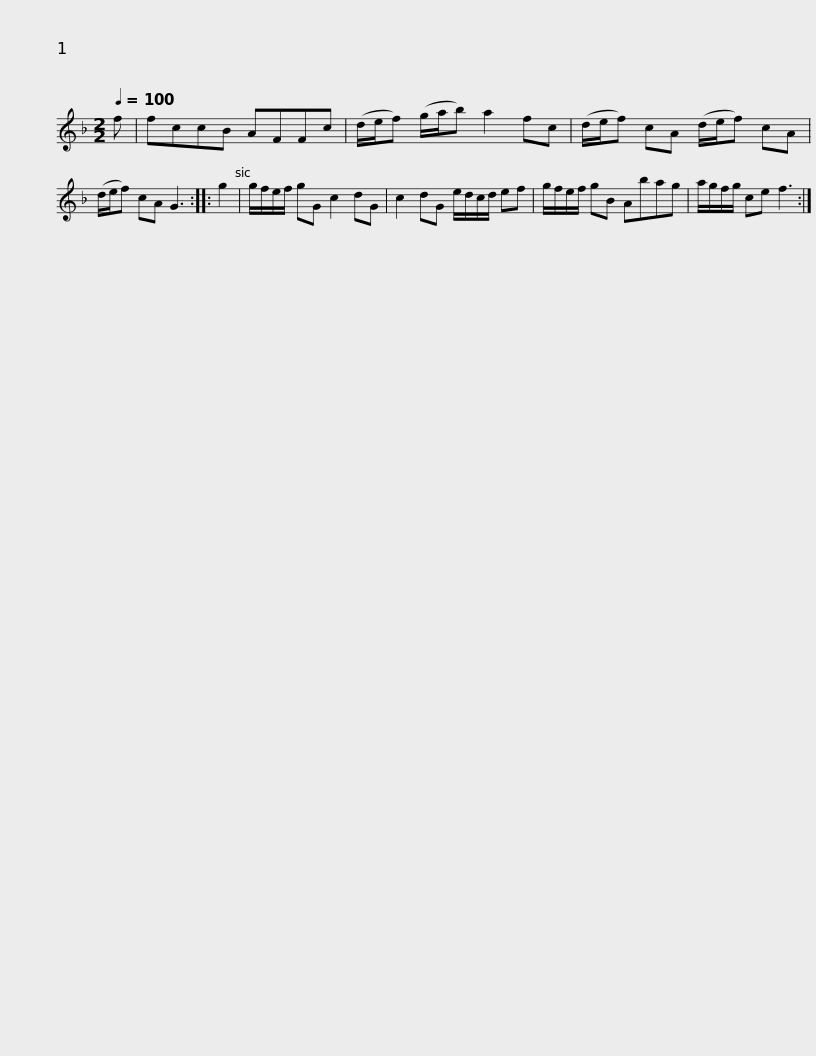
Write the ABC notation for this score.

X:1
L:1/8
Q:1/4=100
M:2/2
I:linebreak $
K:F
V:1 treble
V:1
 f | fccB AFFc | (d/e/f) (g/a/b) a2 fc | (d/e/f) cA (d/e/f) cA | (d/e/f) cA G3 :: %5
 g2 |$ g/f/e/f/ gG c2 dG | c2 dG e/d/c/d/ ef | g/f/e/f/ gB Abag | a/g/f/g/ ce f3 :| %10
